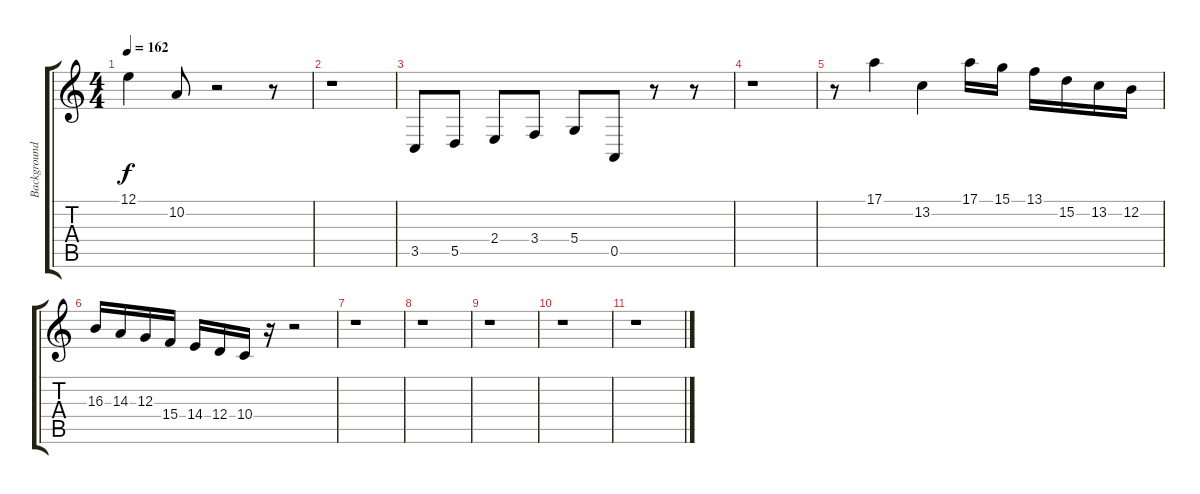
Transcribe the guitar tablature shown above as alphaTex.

\track ("Background Keyboards" "Background") {instrument fx8scifi}
\staff {score tabs}
\tuning (E4 B3 G3 D3 A2 E2) {hide}
\ts (4 4)
\tempo 162
\clef g2
\ks c
12.1.4{dy f} 10.2.8 r.2 r.8 |
r.1 |
3.5.8{instrument brightacousticpiano} 5.5.8 2.4.8 3.4.8 5.4.8 0.5.8 r.8 r.8 |
r.1 |
r.8 17.1.4{instrument fx8scifi} 13.2.4 17.1.16 15.1.16 13.1.16 15.2.16 13.2.16 12.2.16 |
16.3.16 14.3.16 12.3.16 15.4.16 14.4.16 12.4.16 10.4.16 r.16 r.2 |
r.1 |
r.1 |
r.1 |
r.1 |
r.1
